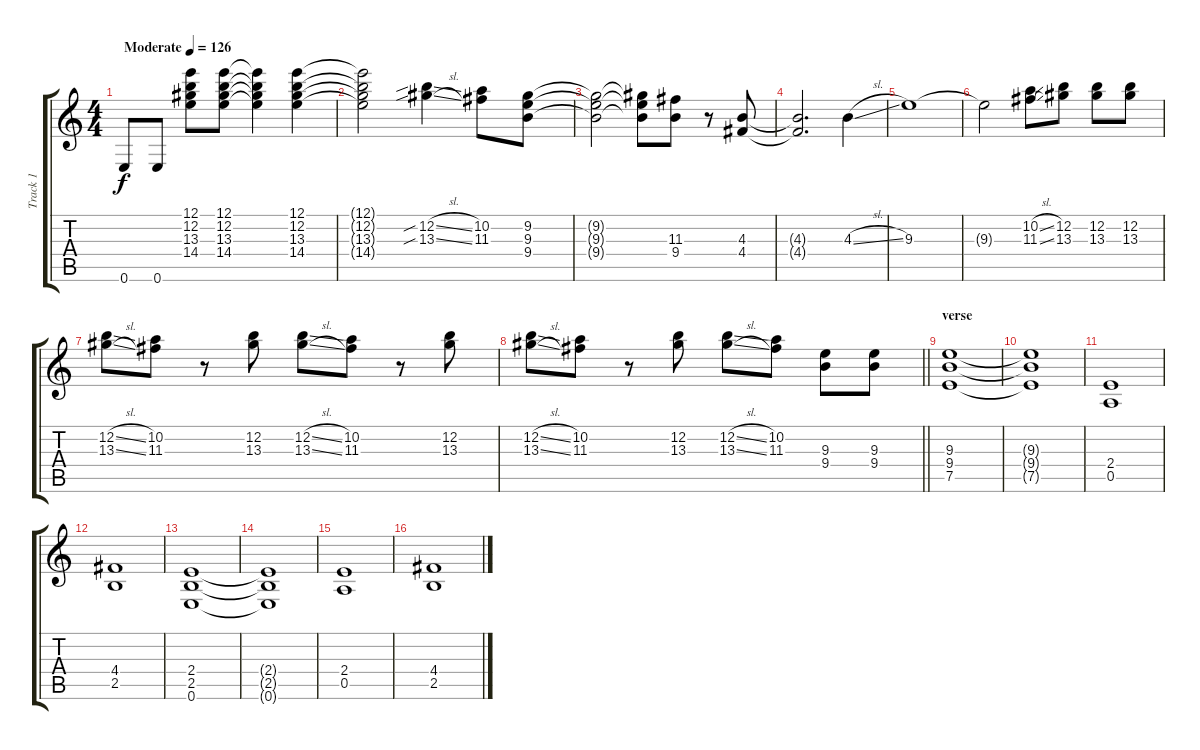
\track ("Track 1" "Track 1") {instrument distortionguitar}
\staff {score tabs}
\tuning (E4 B3 G3 D3 A2 E2) {hide}
\ts (4 4)
\tempo (126 "Moderate")
\clef g2
\ks c
0.6.8{dy f instrument distortionguitar} 0.6.8 (12.1 12.2 13.3 14.4).8 (12.1 12.2 13.3 14.4).8 (12.1{t} 12.2{t} 13.3{t} 14.4{t}).4 (12.1 12.2 13.3 14.4).4 |
(12.1{t} 12.2{t} 13.3{t} 14.4{t}).2 (12.2{sib sl} 13.3{sib sl}).4 (10.2 11.3).8 (9.2 9.3 9.4).8 |
(9.2{t} 9.3{t} 9.4{t}).2 (9.2{t} 9.3{t} 9.4{t}).8 (11.3 9.4).8 r.8 (4.3 4.4).8 |
(4.3{t} 4.4{t}).2{d} 4.3{sl}.4 |
9.3.1 |
9.3{t}.2 (10.2{sl} 11.3{sl}).8 (12.2 13.3).8 (12.2 13.3).8 (12.2 13.3).8 |
(12.2{sl} 13.3{sl}).8 (10.2 11.3).8 r.8 (12.2 13.3).8 (12.2{sl} 13.3{sl}).8 (10.2 11.3).8 r.8 (12.2 13.3).8 |
\barLineRight lightlight
(12.2{sl} 13.3{sl}).8 (10.2 11.3).8 r.8 (12.2 13.3).8 (12.2{sl} 13.3{sl}).8 (10.2 11.3).8 (9.3 9.4).8 (9.3 9.4).8 |
\section ("" "verse")
(9.3 9.4 7.5).1 |
(9.3{t} 9.4{t} 7.5{t}).1 |
(2.4 0.5).1 |
(4.4 2.5).1 |
(2.4 2.5 0.6).1 |
(2.4{t} 2.5{t} 0.6{t}).1 |
(2.4 0.5).1 |
(4.4 2.5).1
